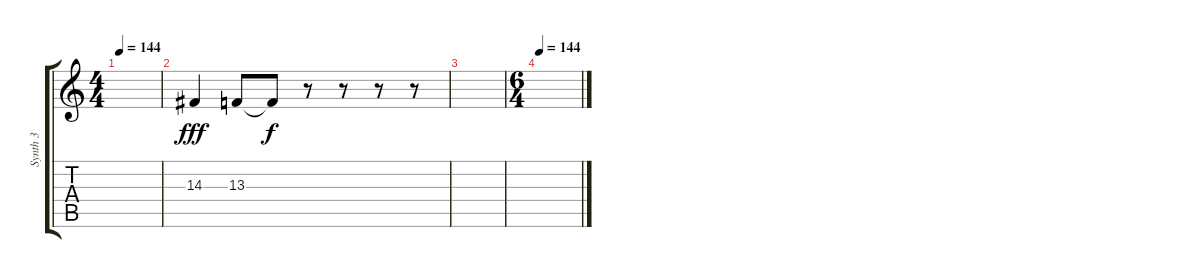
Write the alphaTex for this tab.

\track ("Synth 3" "Synth 3") {instrument stringensemble1}
\staff {score tabs}
\tuning (Db4 Ab3 E3 B2 Gb2 B1) {hide}
\ts (4 4)
\tempo 144
\clef g2
\ks c
|
14.3.4{dy fff} 13.3.8 13.3{t}.8{dy f} r.8 r.8 r.8 r.8 |
|
\ts (6 4)
\tempo 144
